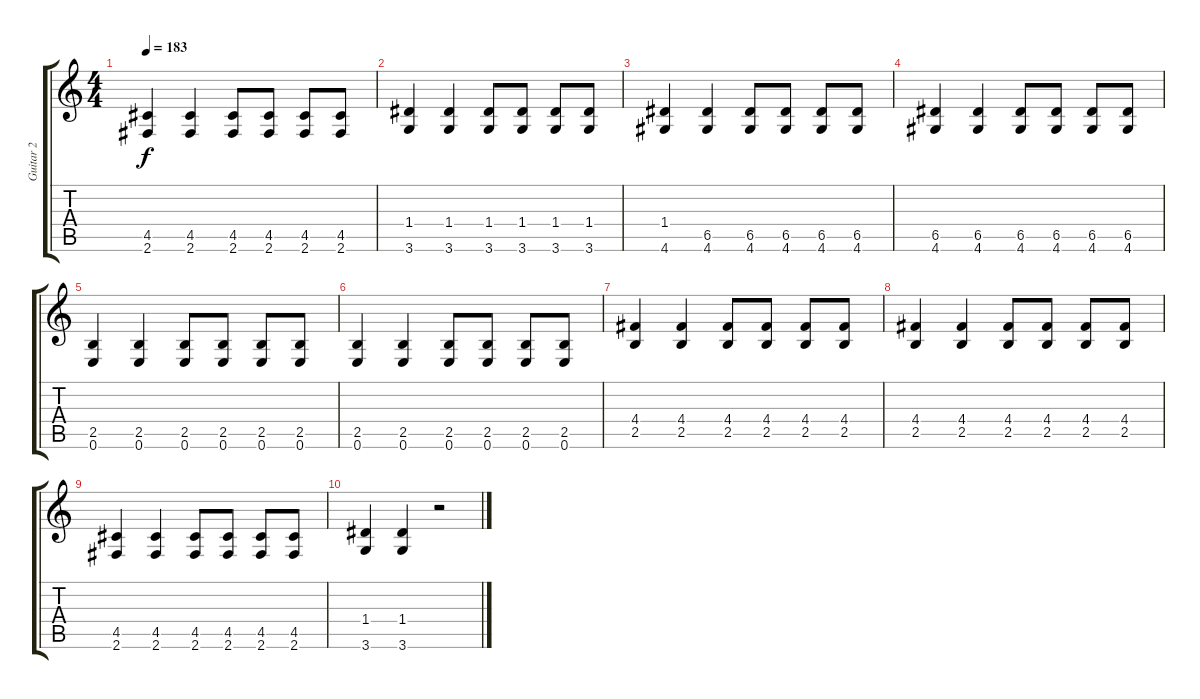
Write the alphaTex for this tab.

\track ("Guitar 2" "Guitar 2") {instrument overdrivenguitar}
\staff {score tabs}
\tuning (E4 B3 G3 D3 A2 E2) {hide}
\ts (4 4)
\tempo 183
\clef g2
\ks c
(4.5 2.6).4{dy f} (4.5 2.6).4 (4.5 2.6).8 (4.5 2.6).8 (4.5 2.6).8 (4.5 2.6).8 |
(1.4 3.6).4 (1.4 3.6).4{volume 16} (1.4 3.6).8{volume 15} (1.4 3.6).8{volume 15} (1.4 3.6).8{volume 15} (1.4 3.6).8{volume 14} |
(1.4 4.6).4{volume 14} (6.5 4.6).4{volume 14} (6.5 4.6).8{volume 13} (6.5 4.6).8{volume 13} (6.5 4.6).8{volume 13} (6.5 4.6).8{volume 13} |
(6.5 4.6).4{volume 12} (6.5 4.6).4{volume 12} (6.5 4.6).8{volume 12} (6.5 4.6).8{volume 11} (6.5 4.6).8{volume 11} (6.5 4.6).8{volume 11} |
(2.5 0.6).4{volume 11} (2.5 0.6).4{volume 10} (2.5 0.6).8{volume 10} (2.5 0.6).8{volume 10} (2.5 0.6).8{volume 9} (2.5 0.6).8{volume 9} |
(2.5 0.6).4{volume 9} (2.5 0.6).4{volume 8} (2.5 0.6).8{volume 8} (2.5 0.6).8{volume 8} (2.5 0.6).8{volume 8} (2.5 0.6).8{volume 7} |
(4.4 2.5).4{volume 7} (4.4 2.5).4{volume 7} (4.4 2.5).8{volume 6} (4.4 2.5).8{volume 6} (4.4 2.5).8{volume 6} (4.4 2.5).8{volume 6} |
(4.4 2.5).4{volume 5} (4.4 2.5).4{volume 5} (4.4 2.5).8{volume 4} (4.4 2.5).8{volume 4} (4.4 2.5).8{volume 4} (4.4 2.5).8{volume 4} |
(4.5 2.6).4{volume 4} (4.5 2.6).4{volume 3} (4.5 2.6).8{volume 3} (4.5 2.6).8{volume 2} (4.5 2.6).8{volume 2} (4.5 2.6).8{volume 2} |
(1.4 3.6).4{volume 2} (1.4 3.6).4{volume 1} r.2
